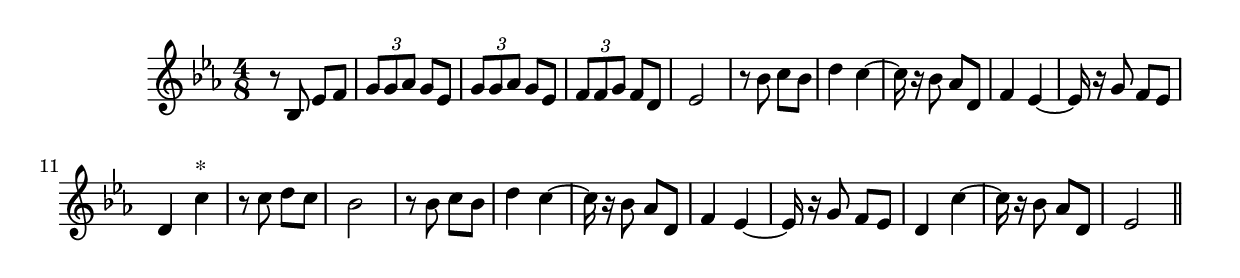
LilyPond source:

\version "2.19.49"
%{\header {
  title = "Carmela (Mexico)"
  composer = "anonymous"
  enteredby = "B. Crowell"
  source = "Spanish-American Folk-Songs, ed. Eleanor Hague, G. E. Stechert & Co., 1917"
}%}
\score{{\key es \major
\time 4/8
%{\tempo 8=110
%}\relative bes {
  r8 bes es f | \tuplet 3/2 {g g as} g es | \tuplet 3/2 {g g as} g es | \tuplet 3/2 {f f g} f d | es2 
  r8 bes' c bes | d4 c~ | c16 r bes8 as d, | f4 es~ | es16 r g8 f es | d4 c'^\markup{"*"} | r8 c d c | bes2 |
  r8 bes c bes | d4 c~ | c16 r bes8 as d, | f4 es~ | es16 r g8 f es | d4 c'~ | c16 r16 bes8 as d, | es2 \bar "||"
}

}}